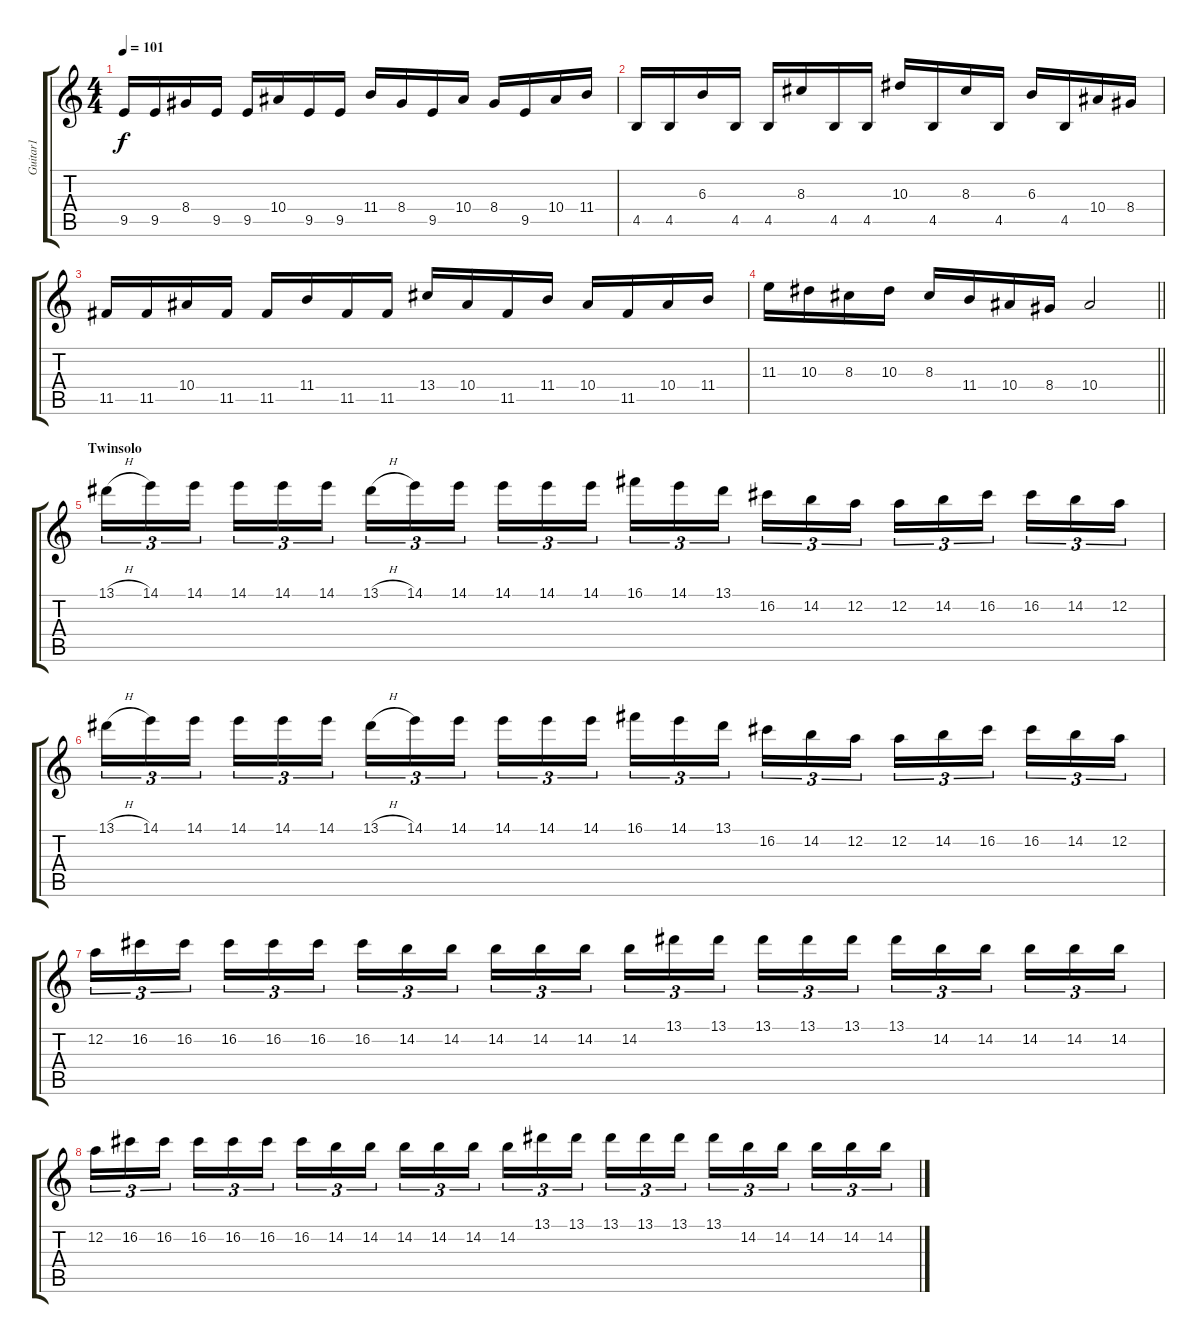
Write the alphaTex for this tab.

\track ("Guitar1" "Guitar1") {instrument distortionguitar}
\staff {score tabs}
\tuning (D4 A3 F3 C3 G2 D2) {hide}
\ts (4 4)
\tempo 101
\clef g2
\ks c
9.5.16{dy f} 9.5.16 8.4.16 9.5.16 9.5.16 10.4.16 9.5.16 9.5.16 11.4.16 8.4.16 9.5.16 10.4.16 8.4.16 9.5.16 10.4.16 11.4.16 |
4.5.16 4.5.16 6.3.16 4.5.16 4.5.16 8.3.16 4.5.16 4.5.16 10.3.16 4.5.16 8.3.16 4.5.16 6.3.16 4.5.16 10.4.16 8.4.16 |
11.5.16 11.5.16 10.4.16 11.5.16 11.5.16 11.4.16 11.5.16 11.5.16 13.4.16 10.4.16 11.5.16 11.4.16 10.4.16 11.5.16 10.4.16 11.4.16 |
\barLineRight lightlight
11.3.16 10.3.16 8.3.16 10.3.16 8.3.16 11.4.16 10.4.16 8.4.16 10.4.2 |
\section ("" "Twinsolo")
13.1{h}.16{tu (3 2)} 14.1.16{tu (3 2)} 14.1.16{tu (3 2) beam splitsecondary} 14.1.16{tu (3 2)} 14.1.16{tu (3 2)} 14.1.16{tu (3 2)} 13.1{h}.16{tu (3 2)} 14.1.16{tu (3 2)} 14.1.16{tu (3 2) beam splitsecondary} 14.1.16{tu (3 2)} 14.1.16{tu (3 2)} 14.1.16{tu (3 2)} 16.1.16{tu (3 2)} 14.1.16{tu (3 2)} 13.1.16{tu (3 2) beam splitsecondary} 16.2.16{tu (3 2)} 14.2.16{tu (3 2)} 12.2.16{tu (3 2)} 12.2.16{tu (3 2)} 14.2.16{tu (3 2)} 16.2.16{tu (3 2) beam splitsecondary} 16.2.16{tu (3 2)} 14.2.16{tu (3 2)} 12.2.16{tu (3 2)} |
13.1{h}.16{tu (3 2)} 14.1.16{tu (3 2)} 14.1.16{tu (3 2) beam splitsecondary} 14.1.16{tu (3 2)} 14.1.16{tu (3 2)} 14.1.16{tu (3 2)} 13.1{h}.16{tu (3 2)} 14.1.16{tu (3 2)} 14.1.16{tu (3 2) beam splitsecondary} 14.1.16{tu (3 2)} 14.1.16{tu (3 2)} 14.1.16{tu (3 2)} 16.1.16{tu (3 2)} 14.1.16{tu (3 2)} 13.1.16{tu (3 2) beam splitsecondary} 16.2.16{tu (3 2)} 14.2.16{tu (3 2)} 12.2.16{tu (3 2)} 12.2.16{tu (3 2)} 14.2.16{tu (3 2)} 16.2.16{tu (3 2) beam splitsecondary} 16.2.16{tu (3 2)} 14.2.16{tu (3 2)} 12.2.16{tu (3 2)} |
12.2.16{tu (3 2)} 16.2.16{tu (3 2)} 16.2.16{tu (3 2) beam splitsecondary} 16.2.16{tu (3 2)} 16.2.16{tu (3 2)} 16.2.16{tu (3 2)} 16.2.16{tu (3 2)} 14.2.16{tu (3 2)} 14.2.16{tu (3 2) beam splitsecondary} 14.2.16{tu (3 2)} 14.2.16{tu (3 2)} 14.2.16{tu (3 2)} 14.2.16{tu (3 2)} 13.1.16{tu (3 2)} 13.1.16{tu (3 2) beam splitsecondary} 13.1.16{tu (3 2)} 13.1.16{tu (3 2)} 13.1.16{tu (3 2)} 13.1.16{tu (3 2)} 14.2.16{tu (3 2)} 14.2.16{tu (3 2) beam splitsecondary} 14.2.16{tu (3 2)} 14.2.16{tu (3 2)} 14.2.16{tu (3 2)} |
12.2.16{tu (3 2)} 16.2.16{tu (3 2)} 16.2.16{tu (3 2) beam splitsecondary} 16.2.16{tu (3 2)} 16.2.16{tu (3 2)} 16.2.16{tu (3 2)} 16.2.16{tu (3 2)} 14.2.16{tu (3 2)} 14.2.16{tu (3 2) beam splitsecondary} 14.2.16{tu (3 2)} 14.2.16{tu (3 2)} 14.2.16{tu (3 2)} 14.2.16{tu (3 2)} 13.1.16{tu (3 2)} 13.1.16{tu (3 2) beam splitsecondary} 13.1.16{tu (3 2)} 13.1.16{tu (3 2)} 13.1.16{tu (3 2)} 13.1.16{tu (3 2)} 14.2.16{tu (3 2)} 14.2.16{tu (3 2) beam splitsecondary} 14.2.16{tu (3 2)} 14.2.16{tu (3 2)} 14.2.16{tu (3 2)}
